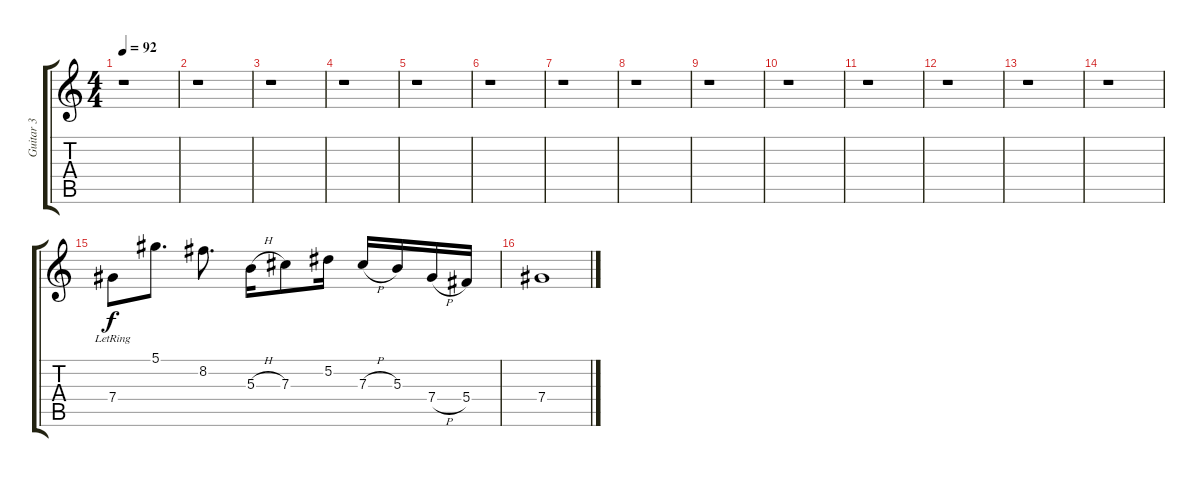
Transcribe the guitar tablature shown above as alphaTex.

\track ("Guitar 3" "Guitar 3") {instrument distortionguitar}
\staff {score tabs}
\tuning (Eb4 Bb3 Gb3 Db3 Ab2 Eb2) {hide}
\ts (4 4)
\tempo 92
\clef g2
\ks c
r.1{dy f} |
r.1 |
r.1 |
r.1 |
r.1 |
r.1 |
r.1 |
r.1 |
r.1 |
r.1 |
r.1 |
r.1 |
r.1 |
r.1 |
7.4{lr}.8 5.1.8{d} 8.2.8{d} 5.3{h}.16 7.3.8 5.2.16 7.3{h}.16 5.3.16 7.4{h}.16 5.4.16 |
7.4.1
